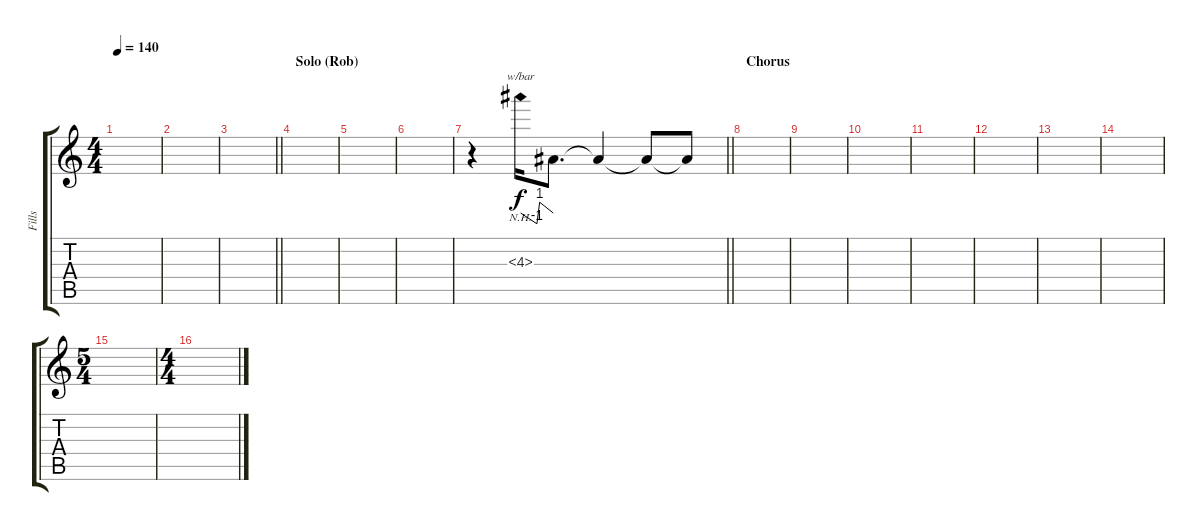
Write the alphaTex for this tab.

\track ("Fills" "Fills") {instrument distortionguitar}
\staff {score tabs}
\tuning (Eb4 Bb3 Gb3 Db3 Ab2 Eb2) {hide}
\ts (4 4)
\tempo 140
\clef g2
\ks c
|
|
\barLineRight lightlight
|
\section ("" "Solo (Rob)")
|
|
|
\barLineRight lightlight
r.4 4.3{nh}.16{tbe (custom default 0 0 30 -4 35 4 60 0)} 4.3{t}.8{d} 4.3{t}.4 4.3{t}.8 4.3{t}.8 |
\section ("" "Chorus")
|
|
|
|
|
|
|
\ts (5 4)
|
\ts (4 4)
